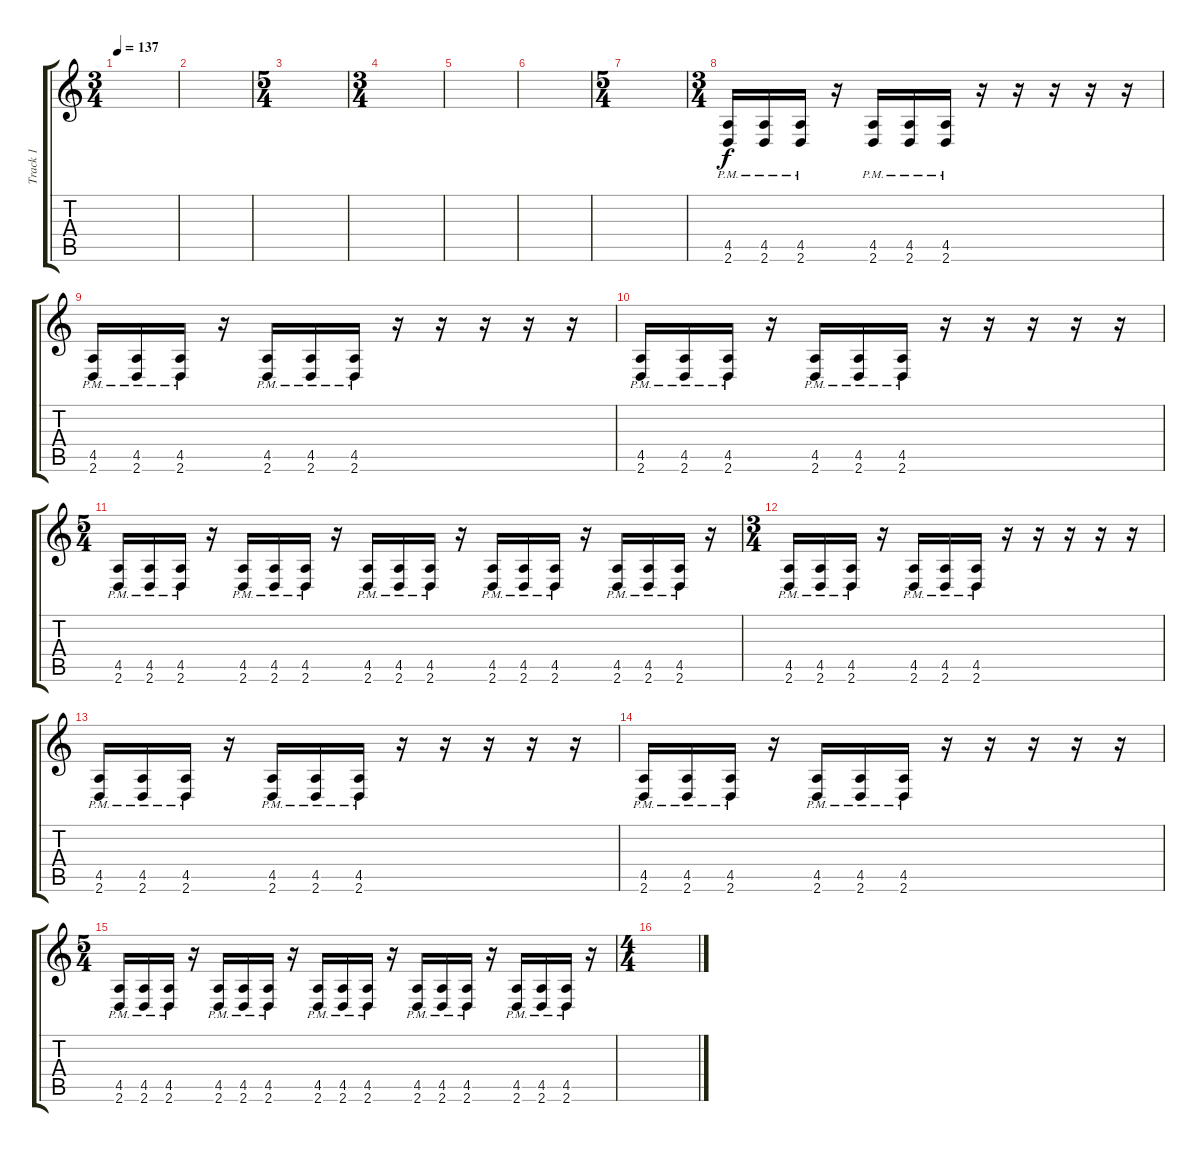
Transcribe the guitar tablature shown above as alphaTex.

\track ("Track 1" "Track 1") {instrument distortionguitar}
\staff {score tabs}
\tuning (C4 G3 Eb3 Bb2 F2 C2) {hide}
\ts (3 4)
\tempo 137
\clef g2
\ks c
|
|
\ts (5 4)
|
\ts (3 4)
|
|
|
\ts (5 4)
|
\ts (3 4)
(4.5{pm} 2.6{pm}).16 (4.5{pm} 2.6{pm}).16 (4.5{pm} 2.6{pm}).16 r.16 (4.5{pm} 2.6{pm}).16 (4.5{pm} 2.6{pm}).16 (4.5{pm} 2.6{pm}).16 r.16 r.16 r.16 r.16 r.16 |
(4.5{pm} 2.6{pm}).16 (4.5{pm} 2.6{pm}).16 (4.5{pm} 2.6{pm}).16 r.16 (4.5{pm} 2.6{pm}).16 (4.5{pm} 2.6{pm}).16 (4.5{pm} 2.6{pm}).16 r.16 r.16 r.16 r.16 r.16 |
(4.5{pm} 2.6{pm}).16 (4.5{pm} 2.6{pm}).16 (4.5{pm} 2.6{pm}).16 r.16 (4.5{pm} 2.6{pm}).16 (4.5{pm} 2.6{pm}).16 (4.5{pm} 2.6{pm}).16 r.16 r.16 r.16 r.16 r.16 |
\ts (5 4)
(4.5{pm} 2.6{pm}).16 (4.5{pm} 2.6{pm}).16 (4.5{pm} 2.6{pm}).16 r.16 (4.5{pm} 2.6{pm}).16 (4.5{pm} 2.6{pm}).16 (4.5{pm} 2.6{pm}).16 r.16 (4.5{pm} 2.6{pm}).16 (4.5{pm} 2.6{pm}).16 (4.5{pm} 2.6{pm}).16 r.16 (4.5{pm} 2.6{pm}).16 (4.5{pm} 2.6{pm}).16 (4.5{pm} 2.6{pm}).16 r.16 (4.5{pm} 2.6{pm}).16 (4.5{pm} 2.6{pm}).16 (4.5{pm} 2.6{pm}).16 r.16 |
\ts (3 4)
(4.5{pm} 2.6{pm}).16 (4.5{pm} 2.6{pm}).16 (4.5{pm} 2.6{pm}).16 r.16 (4.5{pm} 2.6{pm}).16 (4.5{pm} 2.6{pm}).16 (4.5{pm} 2.6{pm}).16 r.16 r.16 r.16 r.16 r.16 |
(4.5{pm} 2.6{pm}).16 (4.5{pm} 2.6{pm}).16 (4.5{pm} 2.6{pm}).16 r.16 (4.5{pm} 2.6{pm}).16 (4.5{pm} 2.6{pm}).16 (4.5{pm} 2.6{pm}).16 r.16 r.16 r.16 r.16 r.16 |
(4.5{pm} 2.6{pm}).16 (4.5{pm} 2.6{pm}).16 (4.5{pm} 2.6{pm}).16 r.16 (4.5{pm} 2.6{pm}).16 (4.5{pm} 2.6{pm}).16 (4.5{pm} 2.6{pm}).16 r.16 r.16 r.16 r.16 r.16 |
\ts (5 4)
(4.5{pm} 2.6{pm}).16 (4.5{pm} 2.6{pm}).16 (4.5{pm} 2.6{pm}).16 r.16 (4.5{pm} 2.6{pm}).16 (4.5{pm} 2.6{pm}).16 (4.5{pm} 2.6{pm}).16 r.16 (4.5{pm} 2.6{pm}).16 (4.5{pm} 2.6{pm}).16 (4.5{pm} 2.6{pm}).16 r.16 (4.5{pm} 2.6{pm}).16 (4.5{pm} 2.6{pm}).16 (4.5{pm} 2.6{pm}).16 r.16 (4.5{pm} 2.6{pm}).16 (4.5{pm} 2.6{pm}).16 (4.5{pm} 2.6{pm}).16 r.16 |
\ts (4 4)
